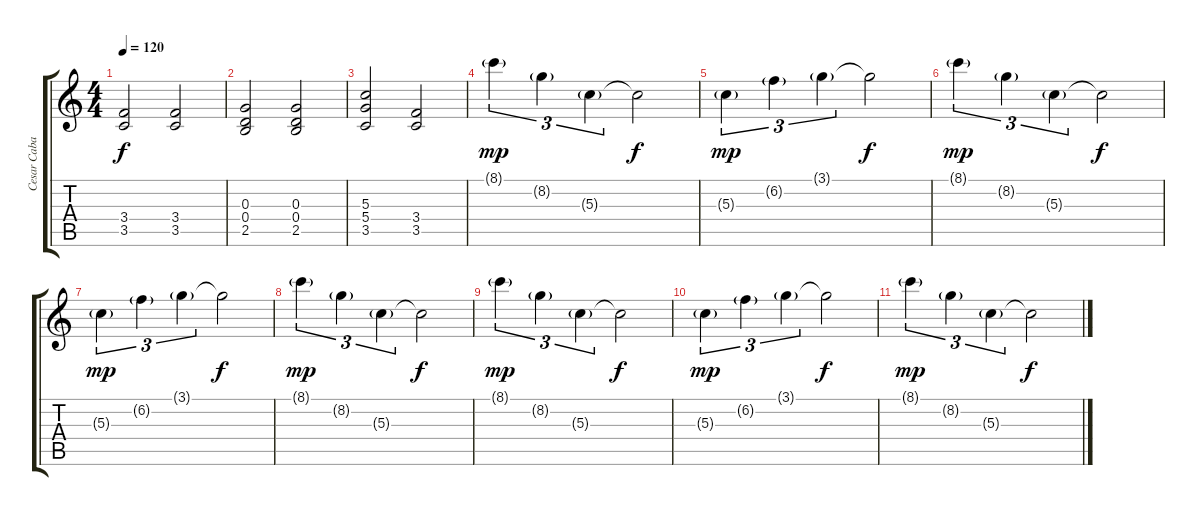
\track ("Cesar Cabal" "Cesar Caba") {instrument distortionguitar}
\staff {score tabs}
\tuning (E4 B3 G3 D3 A2 E2) {hide}
\ts (4 4)
\tempo 120
\clef g2
\ks c
(3.4 3.5).2{dy f} (3.4 3.5).2 |
(0.3 0.4 2.5).2 (0.3 0.4 2.5).2 |
(5.3 5.4 3.5).2 (3.4 3.5).2 |
8.1{g}.4{tu (3 2) dy mp instrument electricguitarclean} 8.2{g}.4{tu (3 2)} 5.3{g}.4{tu (3 2)} 5.3{t}.2{dy f} |
5.3{g}.4{tu (3 2) dy mp} 6.2{g}.4{tu (3 2)} 3.1{g}.4{tu (3 2)} 3.1{t}.2{dy f} |
8.1{g}.4{tu (3 2) dy mp instrument electricguitarclean} 8.2{g}.4{tu (3 2)} 5.3{g}.4{tu (3 2)} 5.3{t}.2{dy f} |
5.3{g}.4{tu (3 2) dy mp} 6.2{g}.4{tu (3 2)} 3.1{g}.4{tu (3 2)} 3.1{t}.2{dy f} |
8.1{g}.4{tu (3 2) dy mp instrument electricguitarclean} 8.2{g}.4{tu (3 2)} 5.3{g}.4{tu (3 2)} 5.3{t}.2{dy f} |
8.1{g}.4{tu (3 2) dy mp instrument electricguitarclean} 8.2{g}.4{tu (3 2)} 5.3{g}.4{tu (3 2)} 5.3{t}.2{dy f} |
5.3{g}.4{tu (3 2) dy mp} 6.2{g}.4{tu (3 2)} 3.1{g}.4{tu (3 2)} 3.1{t}.2{dy f} |
8.1{g}.4{tu (3 2) dy mp instrument electricguitarclean} 8.2{g}.4{tu (3 2)} 5.3{g}.4{tu (3 2)} 5.3{t}.2{dy f}
